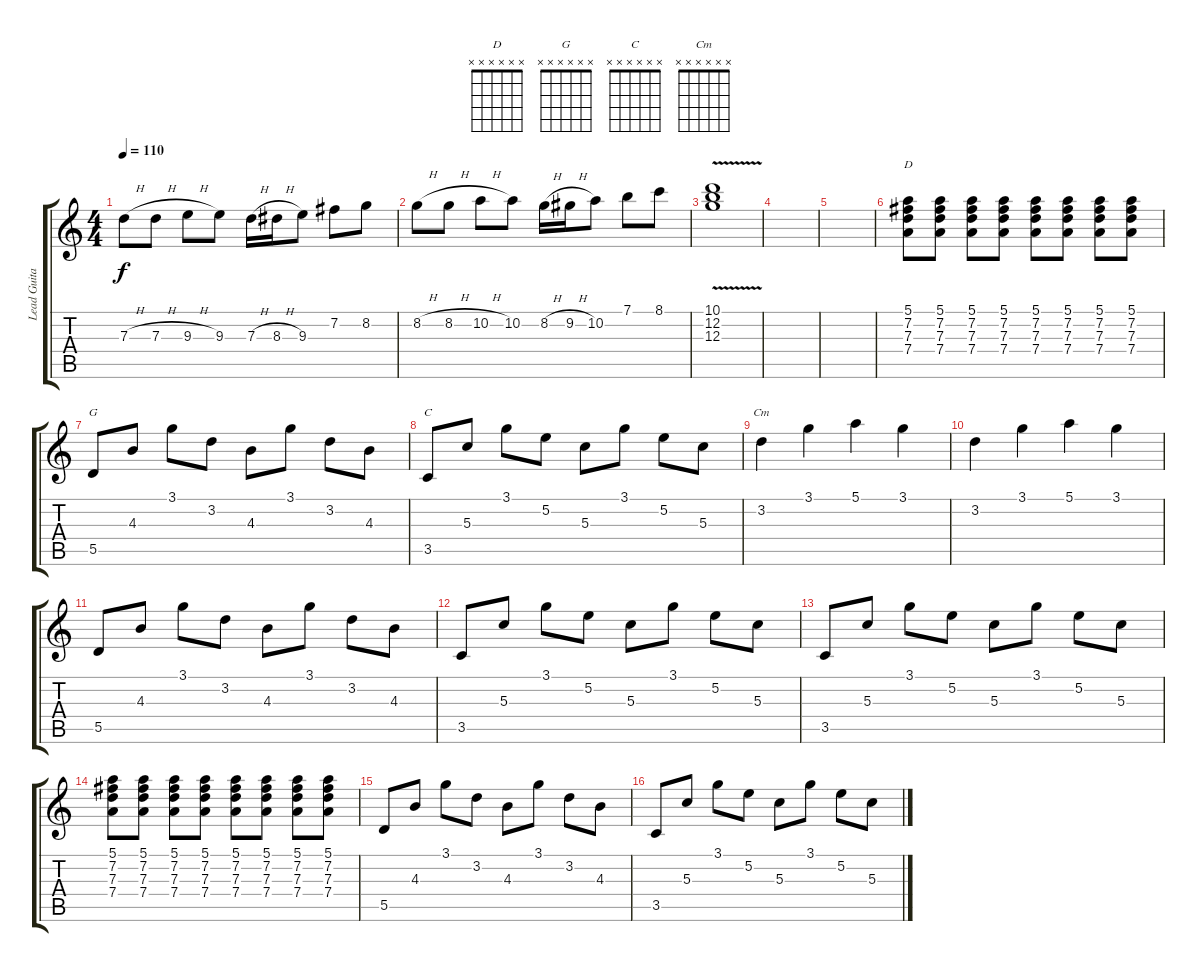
\track ("Lead Guitar" "Lead Guita") {instrument acousticguitarsteel}
\staff {score tabs}
\tuning (E4 B3 G3 D3 A2 E2) {hide}
\chord ("D" x x x x x x)
\chord ("G" x x x x x x)
\chord ("C" x x x x x x)
\chord ("Cm" x x x x x x)
\ts (4 4)
\tempo 110
\clef g2
\ks c
7.3{h}.8{dy f} 7.3{h}.8 9.3{h}.8 9.3.8 7.3{h}.16 8.3{h}.16 9.3.8 7.2.8 8.2.8 |
8.2{h}.8 8.2{h}.8 10.2{h}.8 10.2.8 8.2{h}.16 9.2{h}.16 10.2.8 7.1.8 8.1.8 |
(10.1{v} 12.2 12.3).1 |
|
|
(5.1 7.2 7.3 7.4).8{ch "D"} (5.1 7.2 7.3 7.4).8 (5.1 7.2 7.3 7.4).8 (5.1 7.2 7.3 7.4).8 (5.1 7.2 7.3 7.4).8 (5.1 7.2 7.3 7.4).8 (5.1 7.2 7.3 7.4).8 (5.1 7.2 7.3 7.4).8 |
5.5.8{ch "G"} 4.3.8 3.1.8 3.2.8 4.3.8 3.1.8 3.2.8 4.3.8 |
3.5.8{ch "C"} 5.3.8 3.1.8 5.2.8 5.3.8 3.1.8 5.2.8 5.3.8 |
3.2.4{ch "Cm"} 3.1.4 5.1.4 3.1.4 |
3.2.4 3.1.4 5.1.4 3.1.4 |
5.5.8 4.3.8 3.1.8 3.2.8 4.3.8 3.1.8 3.2.8 4.3.8 |
3.5.8 5.3.8 3.1.8 5.2.8 5.3.8 3.1.8 5.2.8 5.3.8 |
3.5.8 5.3.8 3.1.8 5.2.8 5.3.8 3.1.8 5.2.8 5.3.8 |
(5.1 7.2 7.3 7.4).8 (5.1 7.2 7.3 7.4).8 (5.1 7.2 7.3 7.4).8 (5.1 7.2 7.3 7.4).8 (5.1 7.2 7.3 7.4).8 (5.1 7.2 7.3 7.4).8 (5.1 7.2 7.3 7.4).8 (5.1 7.2 7.3 7.4).8 |
5.5.8 4.3.8 3.1.8 3.2.8 4.3.8 3.1.8 3.2.8 4.3.8 |
3.5.8 5.3.8 3.1.8 5.2.8 5.3.8 3.1.8 5.2.8 5.3.8
